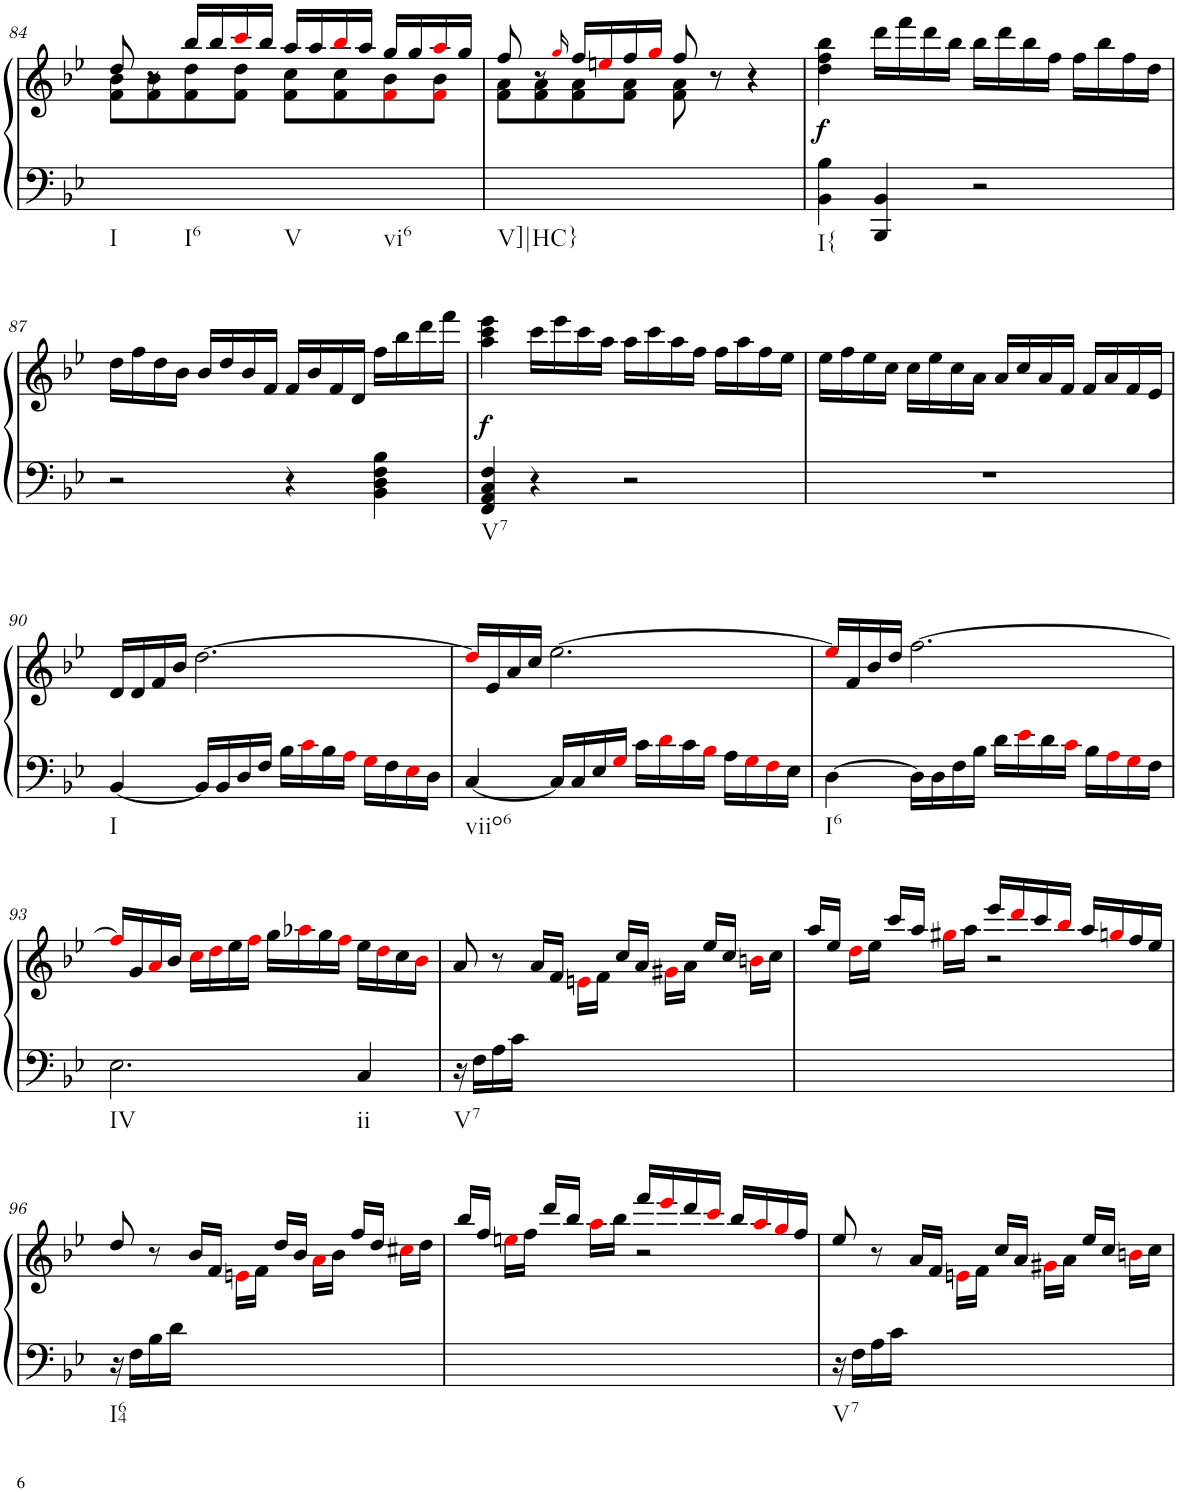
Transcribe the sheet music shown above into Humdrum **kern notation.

**kern	**kern	**dynam
*part1	*part1	*part1
*staff2	*staff1	*staff1/2
*I"Piano	*	*
*I'Pno.	*	*
!!LO:PB:g=z
*clefF4	*clefG2	*
*k[b-e-]	*k[b-e-]	*
*M4/4	*M4/4	*
*met(c)	*met(c)	*
=84	=84	=84
*	*^	*
!LO:TX:b:t=I	!	!	!
4ryy	8dd/	8f\ 8b-\L	.
.	8r	8f\ 8b-\	.
!LO:TX:b:t=I6	!	!	!
4ryy	16bb-/LL	8f\ 8dd\	.
.	16bb-/	.	.
.	16ccci/	8f\ 8dd\J	.
.	16bb-/JJ	.	.
!LO:TX:b:t=V	!	!	!
4ryy	16aa/LL	8f\ 8cc\L	.
.	16aa/	.	.
.	16bb-i/	8f\ 8cc\	.
.	16aa/JJ	.	.
!LO:TX:b:t=vi6	!	!	!
4ryy	16gg/LL	8fi\ 8b-\	.
.	16gg/	.	.
.	16aai/	8fi\ 8b-\J	.
.	16gg/JJ	.	.
=85	=85	=85	=85
!LO:TX:b:t=V]|HC}	!	!	!
8ryy	8ff/	8f\ 8a\L	.
.	8r	8f\ 8a\	.
.	16qggi/	.	.
.	16ff/LL	8f\ 8a\	.
.	16eeni/	.	.
.	16ff/	8f\ 8a\J	.
.	16ggi/JJ	.	.
.	8ff/	8f\ 8a\	.
8r	8r	4.ryy	.
4r	4r	.	.
*	*v	*v	*
=86	=86	=86
!LO:TX:b:t=I{	!	!
!	!	!LO:DY:b
4BB-\ 4B-\	4dd\ 4ff\ 4bb-\	f
4BBB-/ 4BB-/	16ddd\LL	.
.	16fff\	.
.	16ddd\	.
.	16bb-\JJ	.
2r	16bb-\LL	.
.	16ddd\	.
.	16bb-\	.
.	16ff\JJ	.
.	16ff\LL	.
.	16bb-\	.
.	16ff\	.
.	16dd\JJ	.
!!LO:LB:g=z
=87	=87	=87
2r	16dd\LL	.
.	16ff\	.
.	16dd\	.
.	16b-\JJ	.
.	16b-/LL	.
.	16dd/	.
.	16b-/	.
.	16f/JJ	.
4r	16f/LL	.
.	16b-/	.
.	16f/	.
.	16d/JJ	.
4BB-\ 4D\ 4F\ 4B-\	16ff\LL	.
.	16bb-\	.
.	16ddd\	.
.	16fff\JJ	.
=88	=88	=88
!LO:TX:b:t=V7	!	!
!	!	!LO:DY:b
4FF/ 4AA/ 4C/ 4F/	4aa\ 4ccc\ 4eee-\	f
4r	16ccc\LL	.
.	16eee-\	.
.	16ccc\	.
.	16aa\JJ	.
2r	16aa\LL	.
.	16ccc\	.
.	16aa\	.
.	16ff\JJ	.
.	16ff\LL	.
.	16aa\	.
.	16ff\	.
.	16ee-\JJ	.
=89	=89	=89
1r	16ee-\LL	.
.	16ff\	.
.	16ee-\	.
.	16cc\JJ	.
.	16cc\LL	.
.	16ee-\	.
.	16cc\	.
.	16a\JJ	.
.	16a/LL	.
.	16cc/	.
.	16a/	.
.	16f/JJ	.
.	16f/LL	.
.	16a/	.
.	16f/	.
.	16e-/JJ	.
!!LO:LB:g=z
=90	=90	=90
!LO:TX:b:t=I	!	!
[4BB-/	16d/LL	.
.	16d/	.
.	16f/	.
.	16b-/JJ	.
16BB-/LL]	[2.dd\	.
16BB-/	.	.
16D/	.	.
16F/JJ	.	.
16B-\LL	.	.
16ci\	.	.
16B-\	.	.
16Ai\JJ	.	.
16Gi\LL	.	.
16F\	.	.
16E-i\	.	.
16D\JJ	.	.
=91	=91	=91
!LO:TX:b:t=viio6	!	!
[4C/	16ddi/LL]	.
.	16e-/	.
.	16a/	.
.	16cc/JJ	.
16C/LL]	[2.ee-\	.
16C/	.	.
16E-/	.	.
16Gi/JJ	.	.
16c\LL	.	.
16di\	.	.
16c\	.	.
16B-i\JJ	.	.
16A\LL	.	.
16Gi\	.	.
16Fi\	.	.
16E-\JJ	.	.
=92	=92	=92
!LO:TX:b:t=I6	!	!
[4D\	16ee-i/LL]	.
.	16f/	.
.	16b-/	.
.	16dd/JJ	.
16D\LL]	[2.ff\	.
16D\	.	.
16F\	.	.
16B-\JJ	.	.
16d\LL	.	.
16e-i\	.	.
16d\	.	.
16ci\JJ	.	.
16B-\LL	.	.
16Ai\	.	.
16Gi\	.	.
16F\JJ	.	.
!!LO:LB:g=z
=93	=93	=93
!LO:TX:b:t=IV	!	!
2.E-\	16ffi/LL]	.
.	16g/	.
.	16ai/	.
.	16b-/JJ	.
.	16cci\LL	.
.	16ddi\	.
.	16ee-\	.
.	16ffi\JJ	.
.	16gg\LL	.
.	16aa-Xi\	.
.	16gg\	.
.	16ffi\JJ	.
!LO:TX:b:t=ii	!	!
4C/	16ee-\LL	.
.	16ddi\	.
.	16cc\	.
.	16b-i\JJ	.
=94	=94	=94
*	*^	*
!LO:TX:b:t=V7	!	!	!
16r	8a/	4.ryy	.
16F\LL	.	.	.
16A\	8r	.	.
16c\JJ	.	.	.
8ryy	16a/LL	.	.
.	16f/JJ	.	.
8ryy	8ryy	16eni\LL	.
.	.	16f\JJ	.
8ryy	16cc/LL	8ryy	.
.	16a/JJ	.	.
8ryy	8ryy	16g#Xi\LL	.
.	.	16a\JJ	.
8ryy	16ee-/LL	8ryy	.
.	16cc/JJ	.	.
8ryy	8ryy	16bni\LL	.
.	.	16cc\JJ	.
*	*v	*v	*
=95	=95	=95
2ryy	16aa/LL	.
.	16ee-/JJ	.
.	16ddi\LL	.
.	16ee-\JJ	.
.	16ccc/LL	.
.	16aa/JJ	.
.	16gg#Xi\LL	.
.	16aa\JJ	.
2r	16eee-/LL	.
.	16dddi/	.
.	16ccc/	.
.	16bb-i/JJ	.
.	16aa/LL	.
.	16ggni/	.
.	16ff/	.
.	16ee-/JJ	.
!!LO:LB:g=z
=96	=96	=96
*	*^	*
!LO:TX:b:t=I64	!	!	!
16r	8dd/	4.ryy	.
16F\LL	.	.	.
16B-\	8r	.	.
16d\JJ	.	.	.
8ryy	16b-/LL	.	.
.	16f/JJ	.	.
8ryy	8ryy	16eni\LL	.
.	.	16f\JJ	.
8ryy	16dd/LL	8ryy	.
.	16b-/JJ	.	.
8ryy	8ryy	16ai\LL	.
.	.	16b-\JJ	.
8ryy	16ff/LL	8ryy	.
.	16dd/JJ	.	.
8ryy	8ryy	16cc#Xi\LL	.
.	.	16dd\JJ	.
*	*v	*v	*
=97	=97	=97
2ryy	16bb-/LL	.
.	16ff/JJ	.
.	16eeni\LL	.
.	16ff\JJ	.
.	16ddd/LL	.
.	16bb-/JJ	.
.	16aai\LL	.
.	16bb-\JJ	.
2r	16fff/LL	.
.	16eee-i/	.
.	16ddd/	.
.	16ccci/JJ	.
.	16bb-/LL	.
.	16aai/	.
.	16ggi/	.
.	16ff/JJ	.
=98	=98	=98
*	*^	*
!LO:TX:b:t=V7	!	!	!
16r	8ee-/	4.ryy	.
16F\LL	.	.	.
16A\	8r	.	.
16c\JJ	.	.	.
8ryy	16a/LL	.	.
.	16f/JJ	.	.
8ryy	8ryy	16eni\LL	.
.	.	16f\JJ	.
8ryy	16cc/LL	8ryy	.
.	16a/JJ	.	.
8ryy	8ryy	16g#Xi\LL	.
.	.	16a\JJ	.
8ryy	16ee-/LL	8ryy	.
.	16cc/JJ	.	.
8ryy	8ryy	16bni\LL	.
.	.	16cc\JJ	.
*	*v	*v	*
=	=	=
*-	*-	*-
